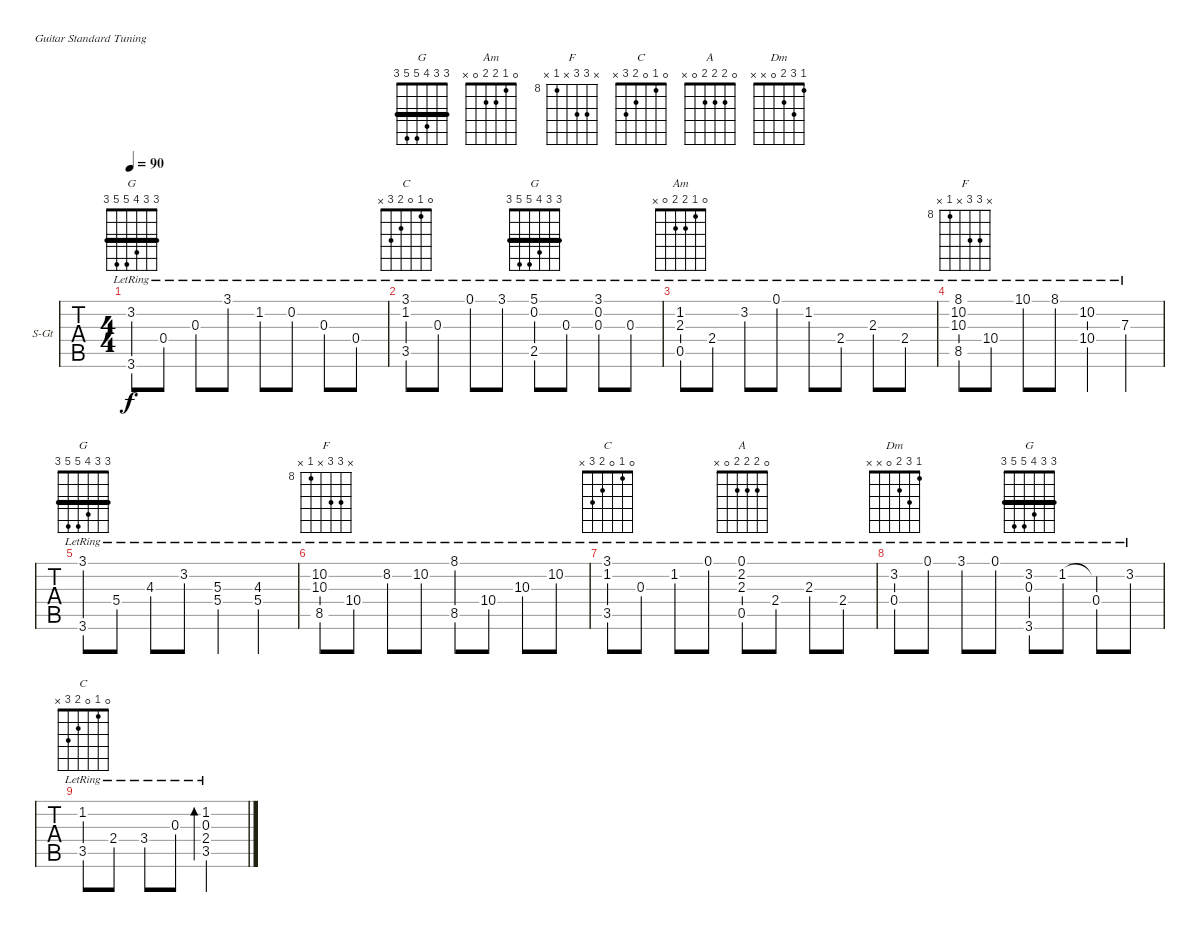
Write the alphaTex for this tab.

\bracketExtendMode groupsimilarinstruments
\firstSystemTrackNameOrientation horizontal
\otherSystemsTrackNameOrientation horizontal
\chordDiagramsInScore
\track ("Òô¹ì 1" "S-Gt") {instrument acousticguitarsteel}
\staff {tabs}
\tuning (E4 B3 G3 D3 A2 E2)
\chord ("G" 3 0 0 0 2 3)
\chord ("Am" 0 1 2 2 0 x)
\chord ("G" 3 0 0 0 2 x)
\chord ("F" 8 10 10 x 8 x) {firstfret 8 barre 8}
\chord ("F" x 10 10 x 8 x) {firstfret 8}
\chord ("C" 3 1 0 2 3 x)
\chord ("A" 0 2 2 2 0 x)
\chord ("Dm" 1 3 2 0 x x)
\chord ("G" 3 3 0 0 2 3)
\chord ("G" 3 3 4 5 5 3) {barre (3 3)}
\chord ("C" 0 1 0 2 3 x)
\ts (4 4)
\tempo 90
\clef g2
\ks c
(3.2{lr} 3.6{lr}).8{ch "G" dy f} 0.4{lr}.8 0.3{lr}.8 3.1{lr}.8 1.2{lr}.8 0.2{lr}.8 0.3{lr}.8 0.4{lr}.8 |
(3.1{lr} 1.2{lr} 3.5{lr}).8{ch "C"} 0.3{lr}.8 0.1{lr}.8 3.1{lr}.8 (5.1{lr} 0.2{lr} 2.5{lr}).8{ch "G"} 0.3{lr}.8 (3.1{lr} 0.2{lr} 0.3{lr}).8 0.3{lr}.8 |
(1.2{lr} 2.3{lr} 0.5{lr}).8{ch "Am"} 2.4{lr}.8 3.2{lr}.8 0.1{lr}.8 1.2{lr}.8 2.4{lr}.8 2.3{lr}.8 2.4{lr}.8 |
(8.1{lr} 10.2{lr} 10.3{lr} 8.5{lr}).8{ch "F"} 10.4{lr}.8 10.1{lr}.8 8.1{lr}.8 (10.2{lr} 10.4{lr}).4 7.3{lr}.4 |
(3.1{lr} 3.6{lr}).8{ch "G"} 5.4{lr}.8 4.3{lr}.8 3.2{lr}.8 (5.3{lr} 5.4{lr}).4 (4.3{lr} 5.4{lr}).4 |
(10.2{lr} 10.3{lr} 8.5{lr}).8{ch "F"} 10.4{lr}.8 8.2{lr}.8 10.2{lr}.8 (8.1{lr} 8.5{lr}).8 10.4{lr}.8 10.3{lr}.8 10.2{lr}.8 |
(3.1{lr} 1.2{lr} 3.5{lr}).8{ch "C"} 0.3{lr}.8 1.2{lr}.8 0.1{lr}.8 (0.1{lr} 2.2{lr} 2.3{lr} 0.5{lr}).8{ch "A"} 2.4{lr}.8 2.3{lr}.8 2.4{lr}.8 |
(3.2{lr} 0.4{lr}).8{ch "Dm"} 0.1{lr}.8 3.1{lr}.8 0.1{lr}.8 (3.2{lr} 0.3{lr} 3.6{lr}).8{ch "G"} 1.2{lr}.8 (1.2{lr t} 0.4{lr}).8 3.2{lr}.8 |
(1.2{lr} 3.5{lr}).8{ch "C"} 2.4{lr}.8 3.4{lr}.8 0.3{lr}.8 (1.2{lr} 0.3{lr} 2.4{lr} 3.5{lr}).2{bd 120}
